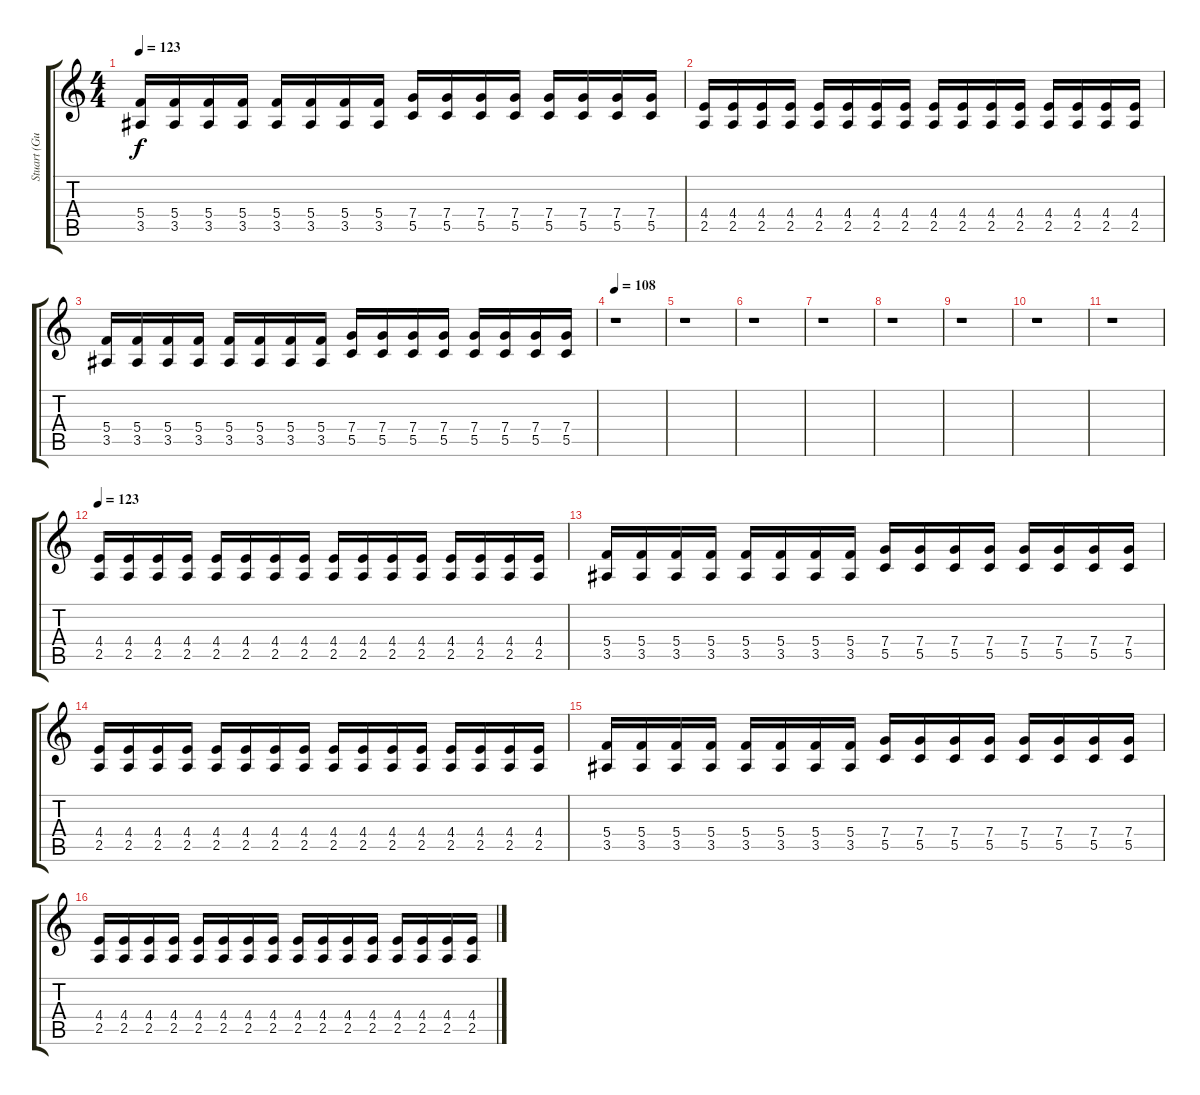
\track ("Stuart (Guitar)" "Stuart (Gu") {instrument distortionguitar}
\staff {score tabs}
\tuning (D4 A3 F3 C3 G2 D2) {hide}
\ts (4 4)
\tempo 123
\clef g2
\ks c
(5.4 3.5).16{dy f} (5.4 3.5).16 (5.4 3.5).16 (5.4 3.5).16 (5.4 3.5).16 (5.4 3.5).16 (5.4 3.5).16 (5.4 3.5).16 (7.4 5.5).16 (7.4 5.5).16 (7.4 5.5).16 (7.4 5.5).16 (7.4 5.5).16 (7.4 5.5).16 (7.4 5.5).16 (7.4 5.5).16 |
(4.4 2.5).16 (4.4 2.5).16 (4.4 2.5).16 (4.4 2.5).16 (4.4 2.5).16 (4.4 2.5).16 (4.4 2.5).16 (4.4 2.5).16 (4.4 2.5).16 (4.4 2.5).16 (4.4 2.5).16 (4.4 2.5).16 (4.4 2.5).16 (4.4 2.5).16 (4.4 2.5).16 (4.4 2.5).16 |
(5.4 3.5).16 (5.4 3.5).16 (5.4 3.5).16 (5.4 3.5).16 (5.4 3.5).16 (5.4 3.5).16 (5.4 3.5).16 (5.4 3.5).16 (7.4 5.5).16 (7.4 5.5).16 (7.4 5.5).16 (7.4 5.5).16 (7.4 5.5).16 (7.4 5.5).16 (7.4 5.5).16 (7.4 5.5).16 |
\tempo 108
r.1 |
r.1 |
r.1 |
r.1 |
r.1 |
r.1 |
r.1 |
r.1 |
\tempo 123
(4.4 2.5).16 (4.4 2.5).16 (4.4 2.5).16 (4.4 2.5).16 (4.4 2.5).16 (4.4 2.5).16 (4.4 2.5).16 (4.4 2.5).16 (4.4 2.5).16 (4.4 2.5).16 (4.4 2.5).16 (4.4 2.5).16 (4.4 2.5).16 (4.4 2.5).16 (4.4 2.5).16 (4.4 2.5).16 |
(5.4 3.5).16 (5.4 3.5).16 (5.4 3.5).16 (5.4 3.5).16 (5.4 3.5).16 (5.4 3.5).16 (5.4 3.5).16 (5.4 3.5).16 (7.4 5.5).16 (7.4 5.5).16 (7.4 5.5).16 (7.4 5.5).16 (7.4 5.5).16 (7.4 5.5).16 (7.4 5.5).16 (7.4 5.5).16 |
(4.4 2.5).16 (4.4 2.5).16 (4.4 2.5).16 (4.4 2.5).16 (4.4 2.5).16 (4.4 2.5).16 (4.4 2.5).16 (4.4 2.5).16 (4.4 2.5).16 (4.4 2.5).16 (4.4 2.5).16 (4.4 2.5).16 (4.4 2.5).16 (4.4 2.5).16 (4.4 2.5).16 (4.4 2.5).16 |
(5.4 3.5).16 (5.4 3.5).16 (5.4 3.5).16 (5.4 3.5).16 (5.4 3.5).16 (5.4 3.5).16 (5.4 3.5).16 (5.4 3.5).16 (7.4 5.5).16 (7.4 5.5).16 (7.4 5.5).16 (7.4 5.5).16 (7.4 5.5).16 (7.4 5.5).16 (7.4 5.5).16 (7.4 5.5).16 |
(4.4 2.5).16 (4.4 2.5).16 (4.4 2.5).16 (4.4 2.5).16 (4.4 2.5).16 (4.4 2.5).16 (4.4 2.5).16 (4.4 2.5).16 (4.4 2.5).16 (4.4 2.5).16 (4.4 2.5).16 (4.4 2.5).16 (4.4 2.5).16 (4.4 2.5).16 (4.4 2.5).16 (4.4 2.5).16
